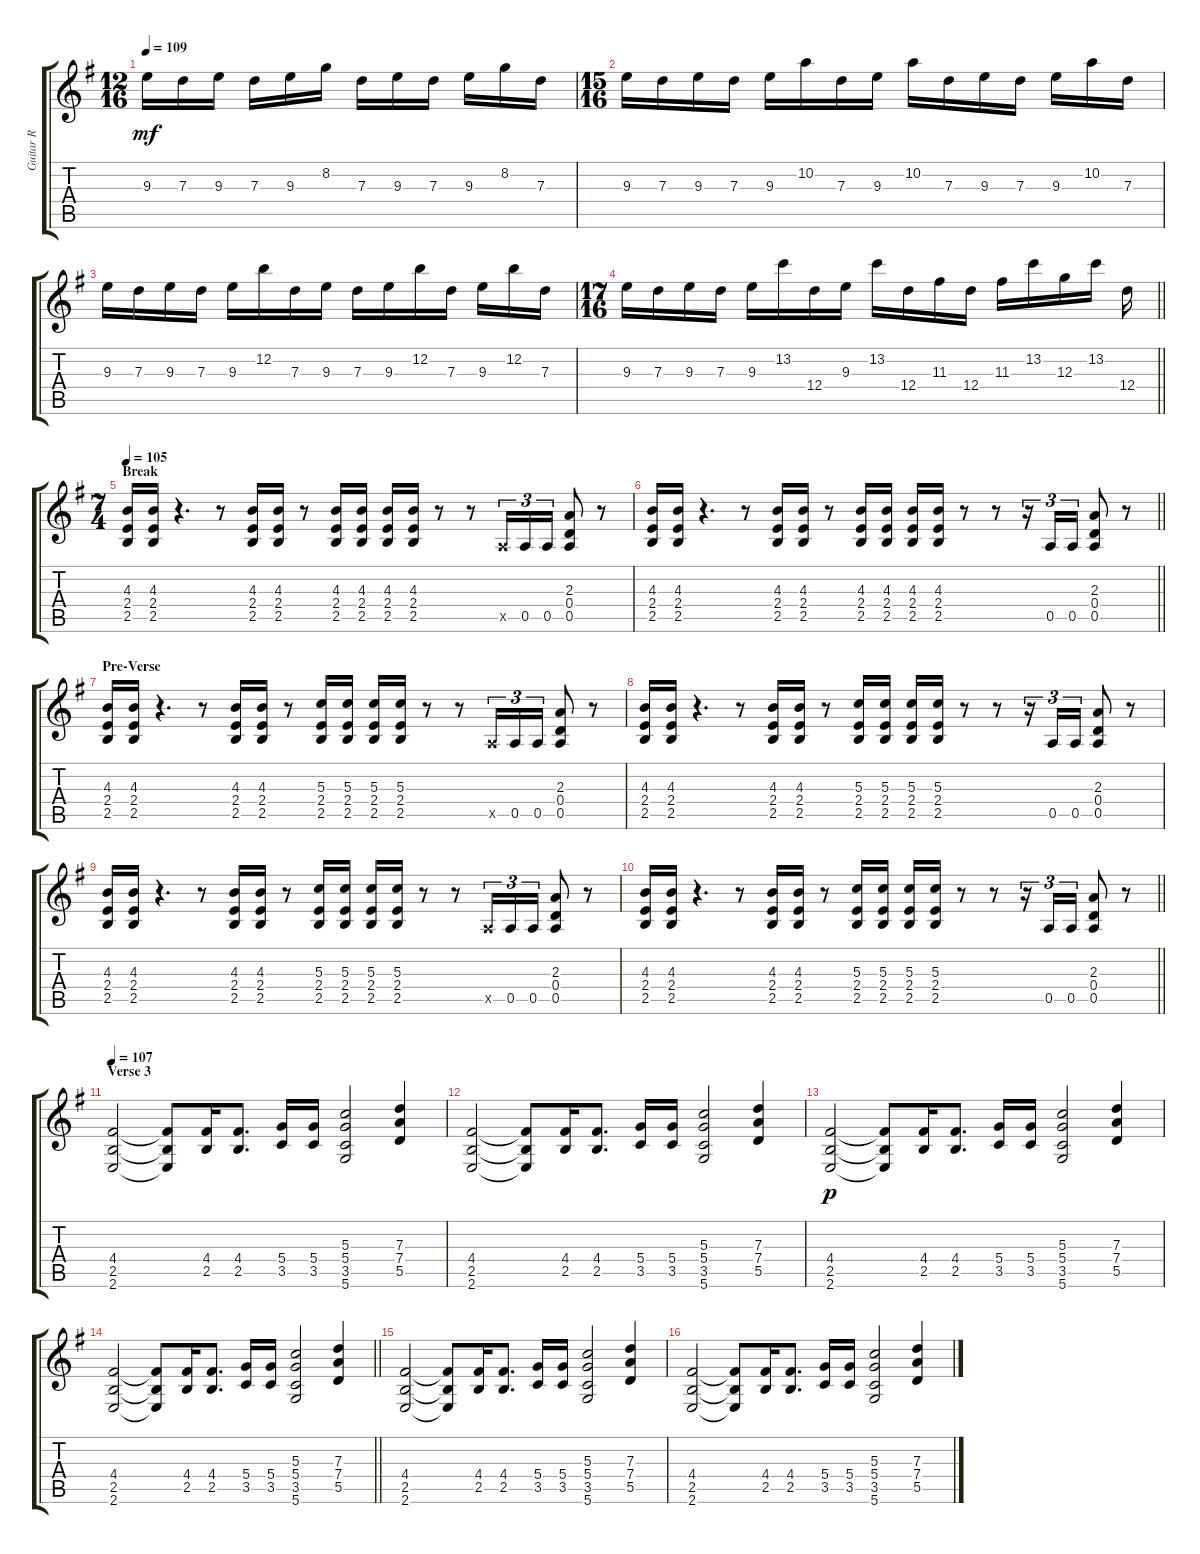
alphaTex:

\track ("Guitar R" "Guitar R") {instrument distortionguitar}
\staff {score tabs}
\tuning (E4 B3 G3 D3 A2 D2) {hide}
\ts (12 16)
\tempo 109
\clef g2
\ks g
9.3.16{dy mf} 7.3.16 9.3.16 7.3.16 9.3.16 8.2.16 7.3.16 9.3.16 7.3.16 9.3.16 8.2.16 7.3.16 |
\ts (15 16)
9.3.16 7.3.16 9.3.16 7.3.16 9.3.16 10.2.16 7.3.16 9.3.16 10.2.16 7.3.16 9.3.16 7.3.16 9.3.16 10.2.16 7.3.16 |
9.3.16 7.3.16 9.3.16 7.3.16 9.3.16 12.2.16 7.3.16 9.3.16 7.3.16 9.3.16 12.2.16 7.3.16 9.3.16 12.2.16 7.3.16 |
\ts (17 16)
\barLineRight lightlight
9.3.16 7.3.16 9.3.16 7.3.16 9.3.16 13.2.16 12.4.16 9.3.16 13.2.16 12.4.16 11.3.16 12.4.16 11.3.16 13.2.16 12.3.16 13.2.16 12.4.16 |
\ts (7 4)
\section ("" "Break")
\tempo 105
(4.3 2.4 2.5).16 (4.3 2.4 2.5).16 r.4{d} r.8 (4.3 2.4 2.5).16 (4.3 2.4 2.5).16 r.8 (4.3 2.4 2.5).16 (4.3 2.4 2.5).16 (4.3 2.4 2.5).16 (4.3 2.4 2.5).16 r.8 r.8 0.5{x}.16{tu (3 2)} 0.5.16{tu (3 2)} 0.5.16{tu (3 2)} (2.3 0.4 0.5).8 r.8 |
\barLineRight lightlight
(4.3 2.4 2.5).16 (4.3 2.4 2.5).16 r.4{d} r.8 (4.3 2.4 2.5).16 (4.3 2.4 2.5).16 r.8 (4.3 2.4 2.5).16 (4.3 2.4 2.5).16 (4.3 2.4 2.5).16 (4.3 2.4 2.5).16 r.8 r.8 r.16{tu (3 2)} 0.5.16{tu (3 2)} 0.5.16{tu (3 2)} (2.3 0.4 0.5).8 r.8 |
\section ("" "Pre-Verse")
(4.3 2.4 2.5).16 (4.3 2.4 2.5).16 r.4{d} r.8 (4.3 2.4 2.5).16 (4.3 2.4 2.5).16 r.8 (5.3 2.4 2.5).16 (5.3 2.4 2.5).16 (5.3 2.4 2.5).16 (5.3 2.4 2.5).16 r.8 r.8 0.5{x}.16{tu (3 2)} 0.5.16{tu (3 2)} 0.5.16{tu (3 2)} (2.3 0.4 0.5).8 r.8 |
(4.3 2.4 2.5).16 (4.3 2.4 2.5).16 r.4{d} r.8 (4.3 2.4 2.5).16 (4.3 2.4 2.5).16 r.8 (5.3 2.4 2.5).16 (5.3 2.4 2.5).16 (5.3 2.4 2.5).16 (5.3 2.4 2.5).16 r.8 r.8 r.16{tu (3 2)} 0.5.16{tu (3 2)} 0.5.16{tu (3 2)} (2.3 0.4 0.5).8 r.8 |
(4.3 2.4 2.5).16 (4.3 2.4 2.5).16 r.4{d} r.8 (4.3 2.4 2.5).16 (4.3 2.4 2.5).16 r.8 (5.3 2.4 2.5).16 (5.3 2.4 2.5).16 (5.3 2.4 2.5).16 (5.3 2.4 2.5).16 r.8 r.8 0.5{x}.16{tu (3 2)} 0.5.16{tu (3 2)} 0.5.16{tu (3 2)} (2.3 0.4 0.5).8 r.8 |
\barLineRight lightlight
(4.3 2.4 2.5).16 (4.3 2.4 2.5).16 r.4{d} r.8 (4.3 2.4 2.5).16 (4.3 2.4 2.5).16 r.8 (5.3 2.4 2.5).16 (5.3 2.4 2.5).16 (5.3 2.4 2.5).16 (5.3 2.4 2.5).16 r.8 r.8 r.16{tu (3 2)} 0.5.16{tu (3 2)} 0.5.16{tu (3 2)} (2.3 0.4 0.5).8 r.8 |
\section ("" "Verse 3")
\tempo 107
(4.4 2.5 2.6).2 (4.4{t} 2.5{t} 2.6{t}).8 (4.4 2.5).16 (4.4 2.5).8{d} (5.4 3.5).16 (5.4 3.5).16 (5.3 5.4 3.5 5.6).2 (7.3 7.4 5.5).4 |
(4.4 2.5 2.6).2 (4.4{t} 2.5{t} 2.6{t}).8 (4.4 2.5).16 (4.4 2.5).8{d} (5.4 3.5).16 (5.4 3.5).16 (5.3 5.4 3.5 5.6).2 (7.3 7.4 5.5).4 |
(4.4 2.5 2.6).2{dy p} (4.4{t} 2.5{t} 2.6{t}).8 (4.4 2.5).16 (4.4 2.5).8{d} (5.4 3.5).16 (5.4 3.5).16 (5.3 5.4 3.5 5.6).2 (7.3 7.4 5.5).4 |
\barLineRight lightlight
(4.4 2.5 2.6).2 (4.4{t} 2.5{t} 2.6{t}).8 (4.4 2.5).16 (4.4 2.5).8{d} (5.4 3.5).16 (5.4 3.5).16 (5.3 5.4 3.5 5.6).2 (7.3 7.4 5.5).4 |
\section ("" "")
(4.4 2.5 2.6).2 (4.4{t} 2.5{t} 2.6{t}).8 (4.4 2.5).16 (4.4 2.5).8{d} (5.4 3.5).16 (5.4 3.5).16 (5.3 5.4 3.5 5.6).2 (7.3 7.4 5.5).4 |
(4.4 2.5 2.6).2 (4.4{t} 2.5{t} 2.6{t}).8 (4.4 2.5).16 (4.4 2.5).8{d} (5.4 3.5).16 (5.4 3.5).16 (5.3 5.4 3.5 5.6).2 (7.3 7.4 5.5).4
